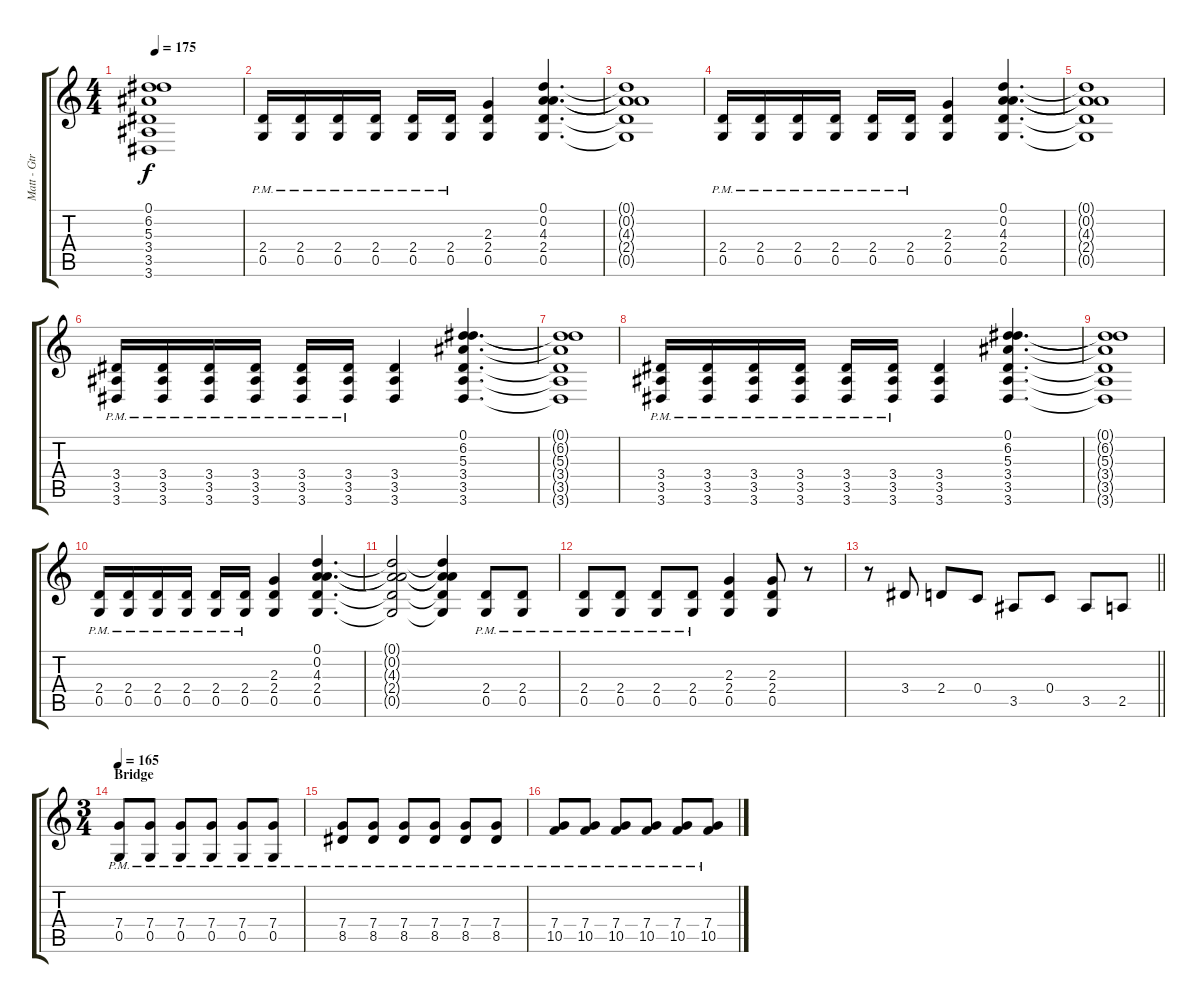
\track ("Matt - Gtr. 1" "Matt - Gtr") {instrument distortionguitar}
\staff {score tabs}
\tuning (D4 A3 F3 C3 G2 C2) {hide}
\ts (4 4)
\tempo 175
\clef g2
\ks c
(0.1{t} 6.2{t} 5.3{t} 3.4{t} 3.5{t} 3.6{t}).1{dy f} |
(2.4{pm} 0.5{pm}).16 (2.4{pm} 0.5{pm}).16 (2.4{pm} 0.5{pm}).16 (2.4{pm} 0.5{pm}).16 (2.4{pm} 0.5{pm}).16 (2.4{pm} 0.5{pm}).16 (2.3 2.4 0.5).4 (0.1 0.2 4.3 2.4 0.5).4{d} |
(0.1{t} 0.2{t} 4.3{t} 2.4{t} 0.5{t}).1 |
(2.4{pm} 0.5{pm}).16 (2.4{pm} 0.5{pm}).16 (2.4{pm} 0.5{pm}).16 (2.4{pm} 0.5{pm}).16 (2.4{pm} 0.5{pm}).16 (2.4{pm} 0.5{pm}).16 (2.3 2.4 0.5).4 (0.1 0.2 4.3 2.4 0.5).4{d} |
(0.1{t} 0.2{t} 4.3{t} 2.4{t} 0.5{t}).1 |
(3.4{pm} 3.5{pm} 3.6{pm}).16 (3.4{pm} 3.5{pm} 3.6{pm}).16 (3.4{pm} 3.5{pm} 3.6{pm}).16 (3.4{pm} 3.5{pm} 3.6{pm}).16 (3.4{pm} 3.5{pm} 3.6{pm}).16 (3.4{pm} 3.5{pm} 3.6{pm}).16 (3.4 3.5 3.6).4 (0.1 6.2 5.3 3.4 3.5 3.6).4{d} |
(0.1{t} 6.2{t} 5.3{t} 3.4{t} 3.5{t} 3.6{t}).1 |
(3.4{pm} 3.5{pm} 3.6{pm}).16 (3.4{pm} 3.5{pm} 3.6{pm}).16 (3.4{pm} 3.5{pm} 3.6{pm}).16 (3.4{pm} 3.5{pm} 3.6{pm}).16 (3.4{pm} 3.5{pm} 3.6{pm}).16 (3.4{pm} 3.5{pm} 3.6{pm}).16 (3.4 3.5 3.6).4 (0.1 6.2 5.3 3.4 3.5 3.6).4{d} |
(0.1{t} 6.2{t} 5.3{t} 3.4{t} 3.5{t} 3.6{t}).1 |
(2.4{pm} 0.5{pm}).16 (2.4{pm} 0.5{pm}).16 (2.4{pm} 0.5{pm}).16 (2.4{pm} 0.5{pm}).16 (2.4{pm} 0.5{pm}).16 (2.4{pm} 0.5{pm}).16 (2.3 2.4 0.5).4 (0.1 0.2 4.3 2.4 0.5).4{d} |
(0.1{t} 0.2{t} 4.3{t} 2.4{t} 0.5{t}).2 (0.1{t} 0.2{t} 4.3{t} 2.4{t} 0.5{t}).4 (2.4{pm} 0.5{pm}).8 (2.4{pm} 0.5{pm}).8 |
(2.4{pm} 0.5{pm}).8 (2.4{pm} 0.5{pm}).8 (2.4{pm} 0.5{pm}).8 (2.4{pm} 0.5{pm}).8 (2.3 2.4 0.5).4 (2.3 2.4 0.5).8 r.8 |
\barLineRight lightlight
r.8 3.4.8 2.4.8 0.4.8 3.5.8 0.4.8 3.5.8 2.5.8 |
\ts (3 4)
\section ("" "Bridge")
\tempo 165
(7.4{pm} 0.5{pm}).8 (7.4{pm} 0.5{pm}).8 (7.4{pm} 0.5{pm}).8 (7.4{pm} 0.5{pm}).8 (7.4{pm} 0.5{pm}).8 (7.4{pm} 0.5{pm}).8 |
(7.4{pm} 8.5{pm}).8 (7.4{pm} 8.5{pm}).8 (7.4{pm} 8.5{pm}).8 (7.4{pm} 8.5{pm}).8 (7.4{pm} 8.5{pm}).8 (7.4{pm} 8.5{pm}).8 |
(7.4{pm} 10.5{pm}).8 (7.4{pm} 10.5{pm}).8 (7.4{pm} 10.5{pm}).8 (7.4{pm} 10.5{pm}).8 (7.4{pm} 10.5{pm}).8 (7.4{pm} 10.5{pm}).8
